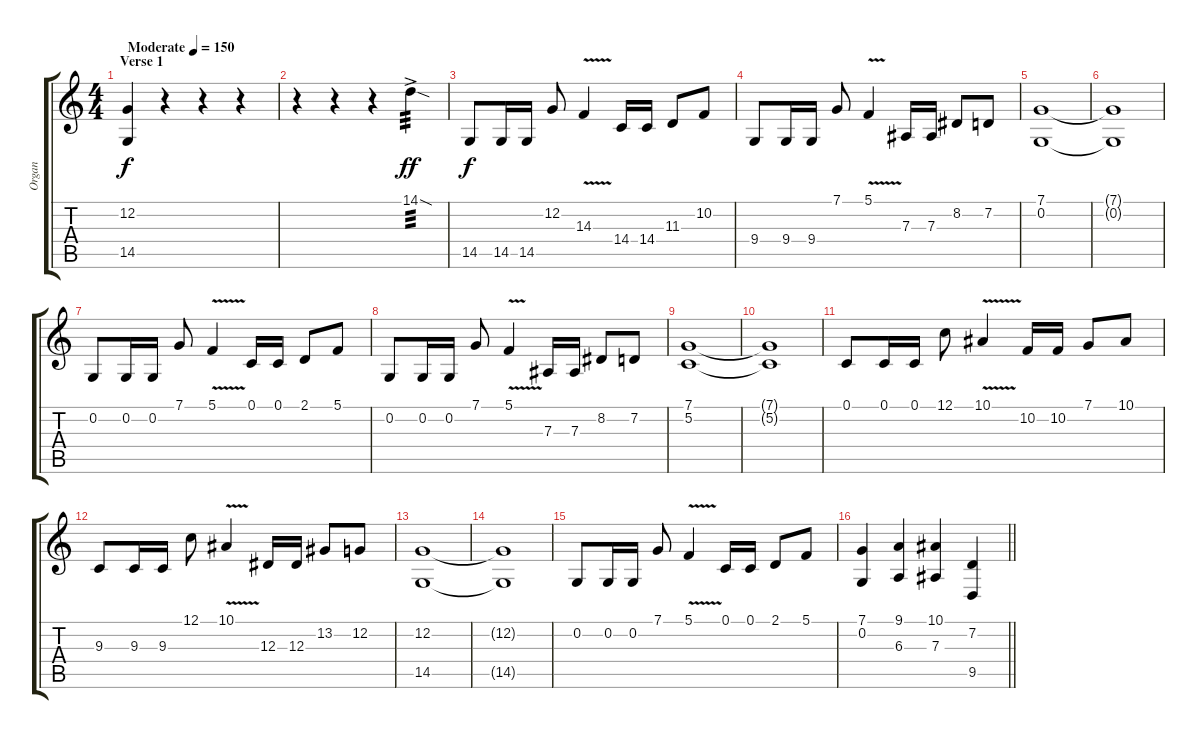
\track ("Organ" "Organ") {instrument rockorgan}
\staff {score tabs}
\tuning (C4 G3 Eb3 Bb2 F2 C2) {hide}
\ts (4 4)
\section ("" "Verse 1")
\tempo (150 "Moderate")
\clef g2
\ks c
(12.2 14.5).4{dy f instrument rockorgan} r.4 r.4 r.4 |
r.4 r.4 r.4 14.1{sod ac}.4{tp 3 dy ff} |
14.5.8{dy f} 14.5.16 14.5.16 12.2.8 14.3{v}.4 14.4.16 14.4.16 11.3.8 10.2.8 |
9.4.8 9.4.16 9.4.16 7.1.8 5.1{v}.4 7.3.16 7.3.16 8.2.8 7.2.8 |
(7.1 0.2).1 |
(7.1{t} 0.2{t}).1 |
0.2.8 0.2.16 0.2.16 7.1.8 5.1{v}.4 0.1.16 0.1.16 2.1.8 5.1.8 |
0.2.8 0.2.16 0.2.16 7.1.8 5.1{v}.4 7.3.16 7.3.16 8.2.8 7.2.8 |
(7.1 5.2).1 |
(7.1{t} 5.2{t}).1 |
0.1.8 0.1.16 0.1.16 12.1.8 10.1{v}.4 10.2.16 10.2.16 7.1.8 10.1.8 |
9.3.8 9.3.16 9.3.16 12.1.8 10.1{v}.4 12.3.16 12.3.16 13.2.8 12.2.8 |
(12.2 14.5).1 |
(12.2{t} 14.5{t}).1 |
0.2.8 0.2.16 0.2.16 7.1.8 5.1{v}.4 0.1.16 0.1.16 2.1.8 5.1.8 |
\barLineRight lightlight
(7.1 0.2).4 (9.1 6.3).4 (10.1 7.3).4 (7.2 9.5).4
